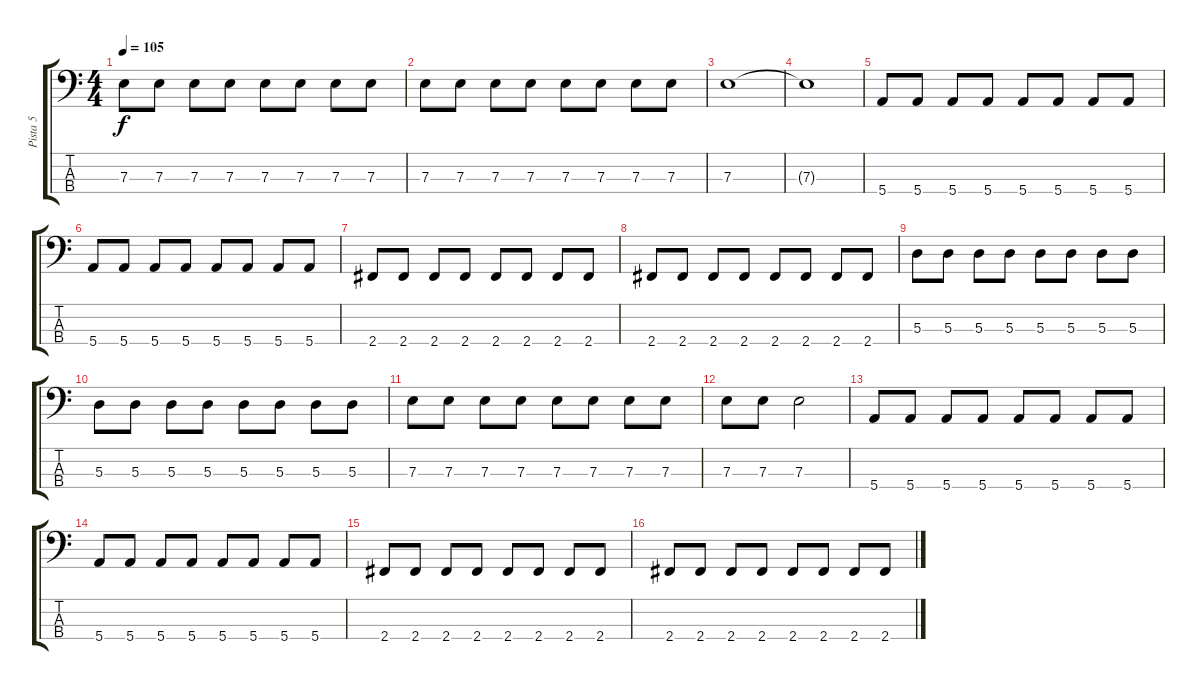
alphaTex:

\track ("Pista 5" "Pista 5") {instrument electricbassfinger}
\staff {score tabs}
\tuning (G2 D2 A1 E1) {hide}
\ts (4 4)
\tempo 105
\clef f4
\ks c
7.3.8{dy f} 7.3.8 7.3.8 7.3.8 7.3.8 7.3.8 7.3.8 7.3.8 |
7.3.8 7.3.8 7.3.8 7.3.8 7.3.8 7.3.8 7.3.8 7.3.8 |
7.3.1 |
7.3{t}.1 |
5.4.8 5.4.8 5.4.8 5.4.8 5.4.8 5.4.8 5.4.8 5.4.8 |
5.4.8 5.4.8 5.4.8 5.4.8 5.4.8 5.4.8 5.4.8 5.4.8 |
2.4.8 2.4.8 2.4.8 2.4.8 2.4.8 2.4.8 2.4.8 2.4.8 |
2.4.8 2.4.8 2.4.8 2.4.8 2.4.8 2.4.8 2.4.8 2.4.8 |
5.3.8 5.3.8 5.3.8 5.3.8 5.3.8 5.3.8 5.3.8 5.3.8 |
5.3.8 5.3.8 5.3.8 5.3.8 5.3.8 5.3.8 5.3.8 5.3.8 |
7.3.8 7.3.8 7.3.8 7.3.8 7.3.8 7.3.8 7.3.8 7.3.8 |
7.3.8 7.3.8 7.3.2 |
5.4.8 5.4.8 5.4.8 5.4.8 5.4.8 5.4.8 5.4.8 5.4.8 |
5.4.8 5.4.8 5.4.8 5.4.8 5.4.8 5.4.8 5.4.8 5.4.8 |
2.4.8 2.4.8 2.4.8 2.4.8 2.4.8 2.4.8 2.4.8 2.4.8 |
2.4.8 2.4.8 2.4.8 2.4.8 2.4.8 2.4.8 2.4.8 2.4.8
